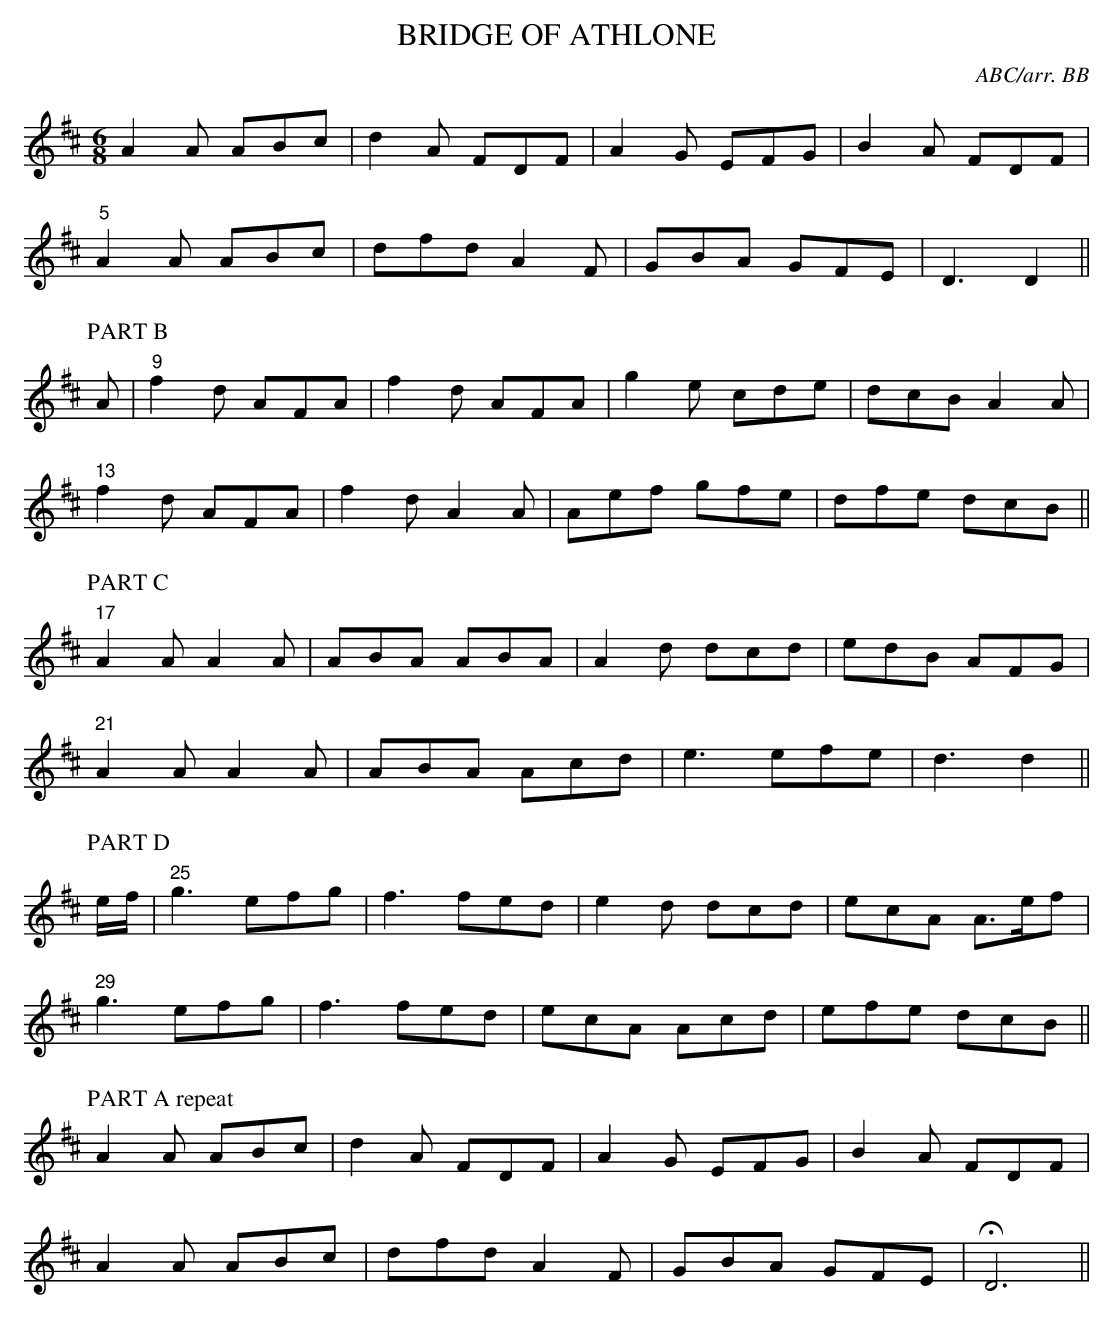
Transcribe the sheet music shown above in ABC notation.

X:1
T:BRIDGE OF ATHLONE
C:ABC/arr. BB
Y:"long dance"
not indicated in the source - I added it to improve the quality of the
playback.
L:1/8
M:6/8
K:D
A2A ABc|d2A FDF|A2G EFG|B2A FDF|
"5"A2A ABc|dfd A2F|GBA GFE|D3D2||
P:PART B
A|"9"f2d AFA|f2d AFA|g2e cde|dcB A2A|
"13"f2d AFA|f2d A2A|Aef gfe|dfe dcB||
P:PART C
"17"A2A A2A|ABA ABA|A2d dcd|edB AFG|
"21"A2A A2A|ABA Acd|e3 efe|d3d2||
P:PART D
e/f/|"25"g3 efg|f3 fed|e2d dcd|ecA A>ef|
"29"g3 efg|f3 fed|ecA Acd|efe dcB||
P:PART A repeat
A2A ABc|d2A FDF|A2G EFG|B2A FDF|
A2A ABc|dfd A2F|GBA GFE|HD6||
